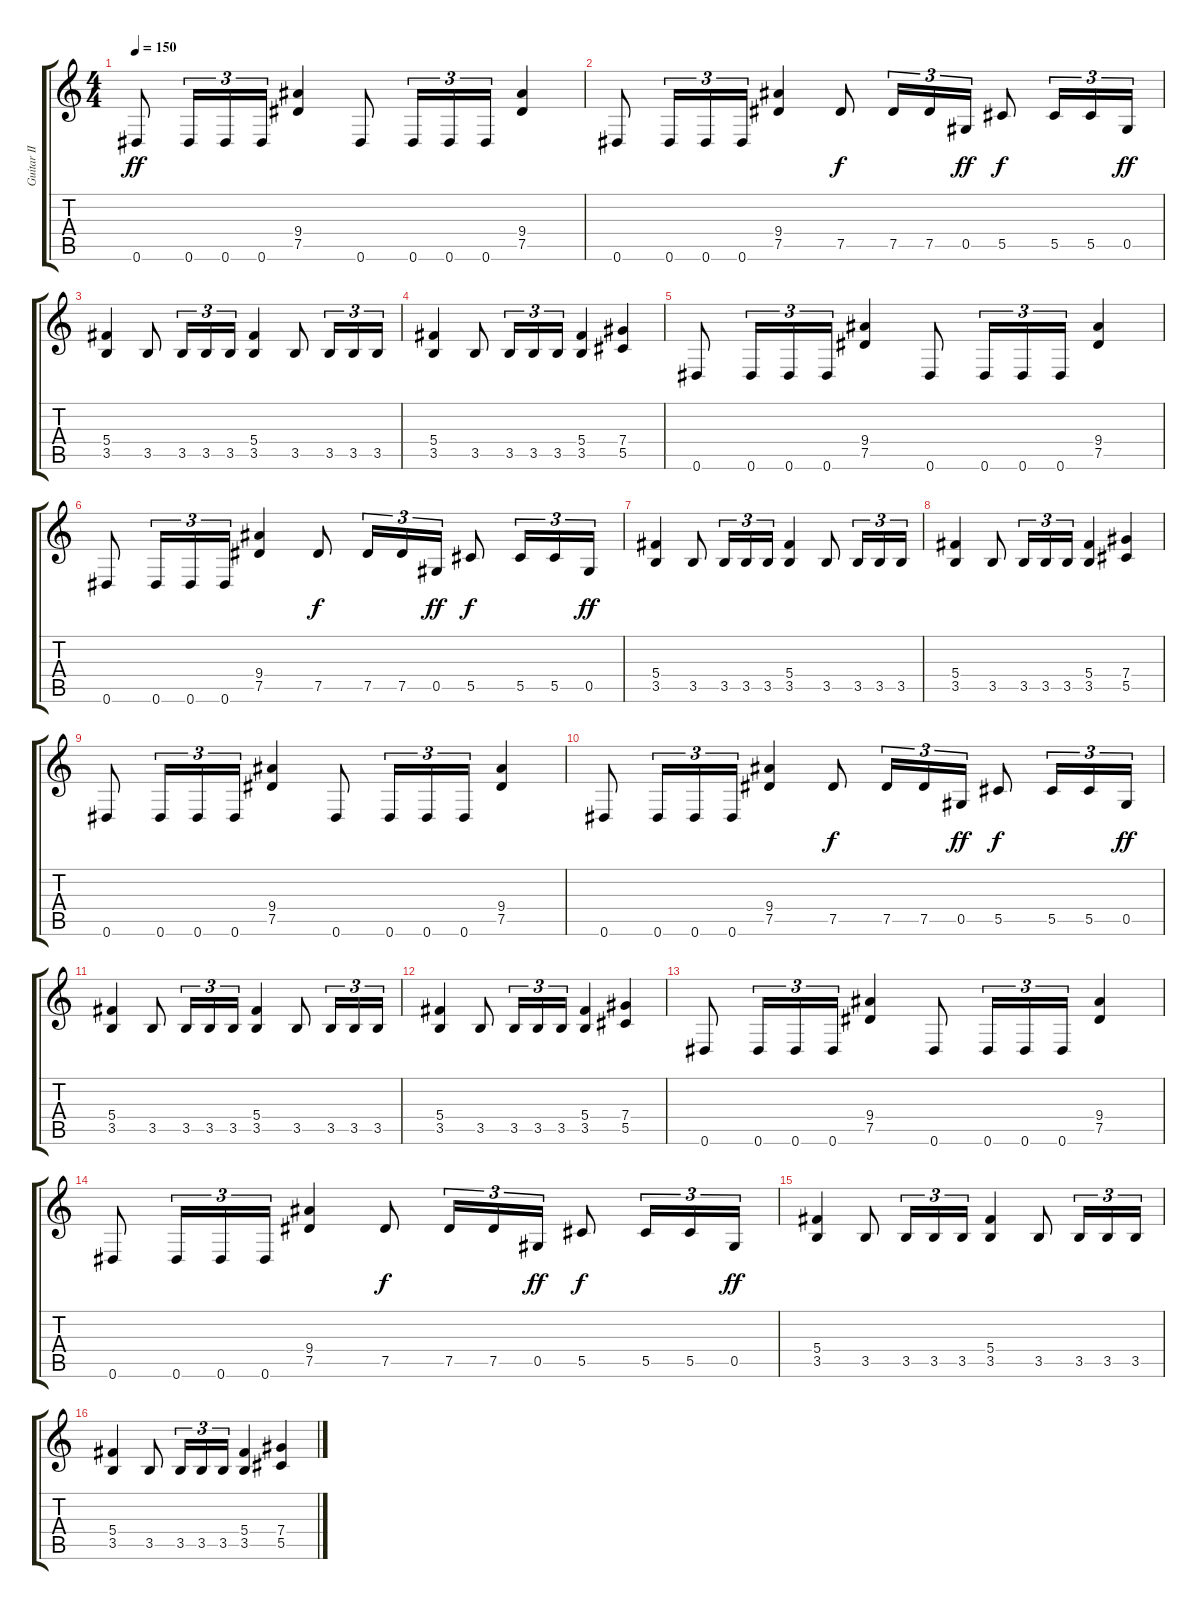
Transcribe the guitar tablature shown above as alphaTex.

\track ("Guitar II" "Guitar II") {instrument distortionguitar}
\staff {score tabs}
\tuning (Eb4 Bb3 Gb3 Db3 Ab2 Eb2) {hide}
\ts (4 4)
\tempo 150
\clef g2
\ks c
0.6.8{dy ff} 0.6.16{tu (3 2)} 0.6.16{tu (3 2)} 0.6.16{tu (3 2)} (9.4 7.5).4 0.6.8 0.6.16{tu (3 2)} 0.6.16{tu (3 2)} 0.6.16{tu (3 2)} (9.4 7.5).4 |
0.6.8 0.6.16{tu (3 2)} 0.6.16{tu (3 2)} 0.6.16{tu (3 2)} (9.4 7.5).4 7.5.8{dy f} 7.5.16{tu (3 2)} 7.5.16{tu (3 2)} 0.5.16{tu (3 2) dy ff} 5.5.8{dy f} 5.5.16{tu (3 2)} 5.5.16{tu (3 2)} 0.5.16{tu (3 2) dy ff} |
(5.4 3.5).4 3.5.8 3.5.16{tu (3 2)} 3.5.16{tu (3 2)} 3.5.16{tu (3 2)} (5.4 3.5).4 3.5.8 3.5.16{tu (3 2)} 3.5.16{tu (3 2)} 3.5.16{tu (3 2)} |
(5.4 3.5).4 3.5.8 3.5.16{tu (3 2)} 3.5.16{tu (3 2)} 3.5.16{tu (3 2)} (5.4 3.5).4 (7.4 5.5).4 |
0.6.8 0.6.16{tu (3 2)} 0.6.16{tu (3 2)} 0.6.16{tu (3 2)} (9.4 7.5).4 0.6.8 0.6.16{tu (3 2)} 0.6.16{tu (3 2)} 0.6.16{tu (3 2)} (9.4 7.5).4 |
0.6.8 0.6.16{tu (3 2)} 0.6.16{tu (3 2)} 0.6.16{tu (3 2)} (9.4 7.5).4 7.5.8{dy f} 7.5.16{tu (3 2)} 7.5.16{tu (3 2)} 0.5.16{tu (3 2) dy ff} 5.5.8{dy f} 5.5.16{tu (3 2)} 5.5.16{tu (3 2)} 0.5.16{tu (3 2) dy ff} |
(5.4 3.5).4 3.5.8 3.5.16{tu (3 2)} 3.5.16{tu (3 2)} 3.5.16{tu (3 2)} (5.4 3.5).4 3.5.8 3.5.16{tu (3 2)} 3.5.16{tu (3 2)} 3.5.16{tu (3 2)} |
(5.4 3.5).4 3.5.8 3.5.16{tu (3 2)} 3.5.16{tu (3 2)} 3.5.16{tu (3 2)} (5.4 3.5).4 (7.4 5.5).4 |
0.6.8 0.6.16{tu (3 2)} 0.6.16{tu (3 2)} 0.6.16{tu (3 2)} (9.4 7.5).4 0.6.8 0.6.16{tu (3 2)} 0.6.16{tu (3 2)} 0.6.16{tu (3 2)} (9.4 7.5).4 |
0.6.8 0.6.16{tu (3 2)} 0.6.16{tu (3 2)} 0.6.16{tu (3 2)} (9.4 7.5).4 7.5.8{dy f} 7.5.16{tu (3 2)} 7.5.16{tu (3 2)} 0.5.16{tu (3 2) dy ff} 5.5.8{dy f} 5.5.16{tu (3 2)} 5.5.16{tu (3 2)} 0.5.16{tu (3 2) dy ff} |
(5.4 3.5).4 3.5.8 3.5.16{tu (3 2)} 3.5.16{tu (3 2)} 3.5.16{tu (3 2)} (5.4 3.5).4 3.5.8 3.5.16{tu (3 2)} 3.5.16{tu (3 2)} 3.5.16{tu (3 2)} |
(5.4 3.5).4 3.5.8 3.5.16{tu (3 2)} 3.5.16{tu (3 2)} 3.5.16{tu (3 2)} (5.4 3.5).4 (7.4 5.5).4 |
0.6.8 0.6.16{tu (3 2)} 0.6.16{tu (3 2)} 0.6.16{tu (3 2)} (9.4 7.5).4 0.6.8 0.6.16{tu (3 2)} 0.6.16{tu (3 2)} 0.6.16{tu (3 2)} (9.4 7.5).4 |
0.6.8 0.6.16{tu (3 2)} 0.6.16{tu (3 2)} 0.6.16{tu (3 2)} (9.4 7.5).4 7.5.8{dy f} 7.5.16{tu (3 2)} 7.5.16{tu (3 2)} 0.5.16{tu (3 2) dy ff} 5.5.8{dy f} 5.5.16{tu (3 2)} 5.5.16{tu (3 2)} 0.5.16{tu (3 2) dy ff} |
(5.4 3.5).4 3.5.8 3.5.16{tu (3 2)} 3.5.16{tu (3 2)} 3.5.16{tu (3 2)} (5.4 3.5).4 3.5.8 3.5.16{tu (3 2)} 3.5.16{tu (3 2)} 3.5.16{tu (3 2)} |
(5.4 3.5).4 3.5.8 3.5.16{tu (3 2)} 3.5.16{tu (3 2)} 3.5.16{tu (3 2)} (5.4 3.5).4 (7.4 5.5).4
